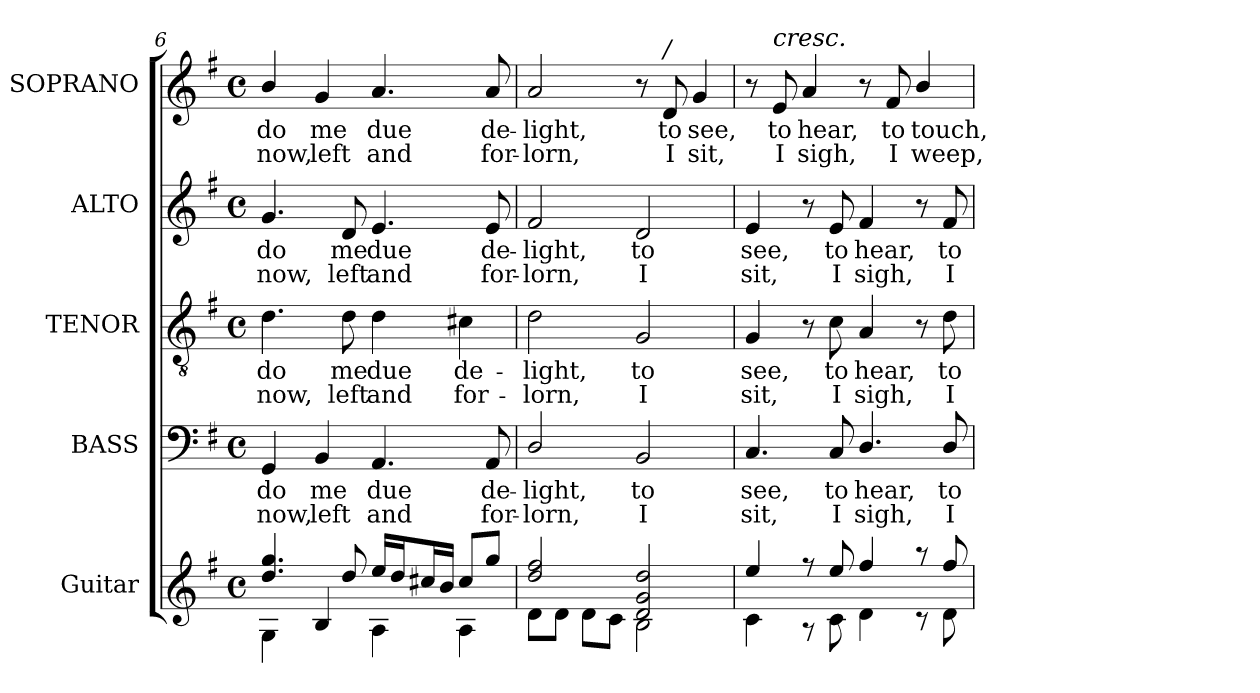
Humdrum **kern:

**kern	**kern	**text	**text	**kern	**text	**text	**kern	**text	**text	**kern	**text	**text	**dynam
*part5	*part4	*part4	*part4	*part3	*part3	*part3	*part2	*part2	*part2	*part1	*part1	*part1	*part1
*staff5	*staff4	*staff4	*staff4	*staff3	*staff3	*staff3	*staff2	*staff2	*staff2	*staff1	*staff1	*staff1	*staff1
*I"Guitar	*I"BASS	*	*	*I"TENOR	*	*	*I"ALTO	*	*	*I"SOPRANO	*	*	*
*	*I'B.	*	*	*I'T.	*	*	*I'A.	*	*	*I'S.	*	*	*
*clefG2	*clefF4	*	*	*clefGv2	*	*	*clefG2	*	*	*clefG2	*	*	*
*ITrd7c12	*	*	*	*ITrd7c12	*	*	*	*	*	*	*	*	*
*k[f#]	*k[f#]	*	*	*k[f#]	*	*	*k[f#]	*	*	*k[f#]	*	*	*
*G:	*G:	*	*	*G:	*	*	*G:	*	*	*G:	*	*	*
*M4/4	*M4/4	*	*	*M4/4	*	*	*M4/4	*	*	*M4/4	*	*	*
*met(c)	*met(c)	*	*	*met(c)	*	*	*met(c)	*	*	*met(c)	*	*	*
=6	=6	=6	=6	=6	=6	=6	=6	=6	=6	=6	=6	=6	=6
*^	*	*	*	*	*	*	*	*	*	*	*	*	*
!	!	!	!LO:LY:b:color=#000000	!LO:LY:b:color=#000000	!	!	!	!	!	!	!	!	!	!
!	!	!	!	!	!	!LO:LY:b:color=#000000	!LO:LY:b:color=#000000	!	!	!	!	!	!	!
!	!	!	!	!	!	!	!	!	!LO:LY:b:color=#000000	!LO:LY:b:color=#000000	!	!	!	!
!	!	!	!	!	!	!	!	!	!	!	!	!LO:LY:b:color=#000000	!LO:LY:b:color=#000000	!
4.di/ 4.gi	4GGi\	4GGi/	do	now,	4.Di\	do	now,	4.gi/	do	now,	4bi/	do	now,	.
!	!	!	!LO:LY:b:color=#000000	!LO:LY:b:color=#000000	!	!	!	!	!	!	!	!	!	!
!	!	!	!	!	!	!	!	!	!	!	!	!LO:LY:b:color=#000000	!LO:LY:b:color=#000000	!
.	4BBi/	4BBi/	me	left	.	.	.	.	.	.	4gi/	me	left	.
!	!	!	!	!	!	!LO:LY:b:color=#000000	!LO:LY:b:color=#000000	!	!	!	!	!	!	!
!	!	!	!	!	!	!	!	!	!LO:LY:b:color=#000000	!LO:LY:b:color=#000000	!	!	!	!
8di/	.	.	.	.	8Di\	me	left	8di/	me	left	.	.	.	.
!	!	!	!LO:LY:b:color=#000000	!LO:LY:b:color=#000000	!	!	!	!	!	!	!	!	!	!
!	!	!	!	!	!	!LO:LY:b:color=#000000	!LO:LY:b:color=#000000	!	!	!	!	!	!	!
!	!	!	!	!	!	!	!	!	!LO:LY:b:color=#000000	!LO:LY:b:color=#000000	!	!	!	!
!	!	!	!	!	!	!	!	!	!	!	!	!LO:LY:b:color=#000000	!LO:LY:b:color=#000000	!
16ei/LL	4AAi\	4.AAi/	due	and	4Di\	due	and	4.ei/	due	and	4.ai/	due	and	.
16di/J	.	.	.	.	.	.	.	.	.	.	.	.	.	.
16c#Xi/L	.	.	.	.	.	.	.	.	.	.	.	.	.	.
16Bi/JJ	.	.	.	.	.	.	.	.	.	.	.	.	.	.
!	!	!	!	!	!	!LO:LY:b:color=#000000	!LO:LY:b:color=#000000	!	!	!	!	!	!	!
8c#i/L	4AAi\	.	.	.	4C#Xi\	de-	for-	.	.	.	.	.	.	.
!	!	!	!LO:LY:b:color=#000000	!LO:LY:b:color=#000000	!	!	!	!	!	!	!	!	!	!
!	!	!	!	!	!	!	!	!	!LO:LY:b:color=#000000	!LO:LY:b:color=#000000	!	!	!	!
!	!	!	!	!	!	!	!	!	!	!	!	!LO:LY:b:color=#000000	!LO:LY:b:color=#000000	!
8gi/J	.	8AAi/	de-	for-	.	.	.	8ei/	de-	for-	8ai/	de-	for-	.
=7	=7	=7	=7	=7	=7	=7	=7	=7	=7	=7	=7	=7	=7	=7
!	!	!	!LO:LY:b:color=#000000	!LO:LY:b:color=#000000	!	!	!	!	!	!	!	!	!	!
!	!	!	!	!	!	!LO:LY:b:color=#000000	!LO:LY:b:color=#000000	!	!	!	!	!	!	!
!	!	!	!	!	!	!	!	!	!LO:LY:b:color=#000000	!LO:LY:b:color=#000000	!	!	!	!
!	!	!	!	!	!	!	!	!	!	!	!	!LO:LY:b:color=#000000	!LO:LY:b:color=#000000	!
2di/ 2f#i	8Di\L	2Di/	-light,	-lorn,	2Di\	-light,	-lorn,	2f#i/	-light,	-lorn,	2ai/	-light,	-lorn,	.
.	8Di\J	.	.	.	.	.	.	.	.	.	.	.	.	.
.	8Di\L	.	.	.	.	.	.	.	.	.	.	.	.	.
.	8Ci\J	.	.	.	.	.	.	.	.	.	.	.	.	.
!	!	!	!LO:LY:b:color=#000000	!LO:LY:b:color=#000000	!	!	!	!	!	!	!	!	!	!
!	!	!	!	!	!	!LO:LY:b:color=#000000	!LO:LY:b:color=#000000	!	!	!	!	!	!	!
!	!	!	!	!	!	!	!	!	!LO:LY:b:color=#000000	!LO:LY:b:color=#000000	!	!	!	!
2Di/ 2Gi 2di	2BBi\	2BBi/	to	I	2GGi/	to	I	2di/	to	I	8r	.	.	.
!	!	!	!	!	!	!	!	!	!	!	!LO:TX:a:i:t=/	!	!	!
!	!	!	!	!	!	!	!	!	!	!	!	!LO:LY:b:color=#000000	!LO:LY:b:color=#000000	!
.	.	.	.	.	.	.	.	.	.	.	8di/	to	I	p mf
!	!	!	!	!	!	!	!	!	!	!	!	!LO:LY:b:color=#000000	!LO:LY:b:color=#000000	!
.	.	.	.	.	.	.	.	.	.	.	4gi/	see,	sit,	.
=8	=8	=8	=8	=8	=8	=8	=8	=8	=8	=8	=8	=8	=8	=8
!	!	!	!LO:LY:b:color=#000000	!LO:LY:b:color=#000000	!	!	!	!	!	!	!	!	!	!
!	!	!	!	!	!	!LO:LY:b:color=#000000	!LO:LY:b:color=#000000	!	!	!	!	!	!	!
!	!	!	!	!	!	!	!	!	!LO:LY:b:color=#000000	!LO:LY:b:color=#000000	!	!	!	!
4ei/	4Ci\	4.Ci/	see,	sit,	4GGi/	see,	sit,	4ei/	see,	sit,	8r	.	.	.
!	!	!	!	!	!	!	!	!	!	!	!LO:TX:a:i:t=cresc.	!	!	!
!	!	!	!	!	!	!	!	!	!	!	!	!LO:LY:b:color=#000000	!LO:LY:b:color=#000000	!
.	.	.	.	.	.	.	.	.	.	.	8ei/	to	I	.
!	!	!	!	!	!	!	!	!	!	!	!	!LO:LY:b:color=#000000	!LO:LY:b:color=#000000	!
8r	8r	.	.	.	8r	.	.	8r	.	.	4ai/	hear,	sigh,	.
!	!	!	!LO:LY:b:color=#000000	!LO:LY:b:color=#000000	!	!	!	!	!	!	!	!	!	!
!	!	!	!	!	!	!LO:LY:b:color=#000000	!LO:LY:b:color=#000000	!	!	!	!	!	!	!
!	!	!	!	!	!	!	!	!	!LO:LY:b:color=#000000	!LO:LY:b:color=#000000	!	!	!	!
8ei/	8Ci\	8Ci/	to	I	8Ci\	to	I	8ei/	to	I	.	.	.	.
!	!	!	!LO:LY:b:color=#000000	!LO:LY:b:color=#000000	!	!	!	!	!	!	!	!	!	!
!	!	!	!	!	!	!LO:LY:b:color=#000000	!LO:LY:b:color=#000000	!	!	!	!	!	!	!
!	!	!	!	!	!	!	!	!	!LO:LY:b:color=#000000	!LO:LY:b:color=#000000	!	!	!	!
4f#i/	4Di\	4.Di/	hear,	sigh,	4AAi/	hear,	sigh,	4f#i/	hear,	sigh,	8r	.	.	.
!	!	!	!	!	!	!	!	!	!	!	!	!LO:LY:b:color=#000000	!LO:LY:b:color=#000000	!
.	.	.	.	.	.	.	.	.	.	.	8f#i/	to	I	.
!	!	!	!	!	!	!	!	!	!	!	!	!LO:LY:b:color=#000000	!LO:LY:b:color=#000000	!
8r	8r	.	.	.	8r	.	.	8r	.	.	4bi/	touch,	weep,	.
!	!	!	!LO:LY:b:color=#000000	!LO:LY:b:color=#000000	!	!	!	!	!	!	!	!	!	!
!	!	!	!	!	!	!LO:LY:b:color=#000000	!LO:LY:b:color=#000000	!	!	!	!	!	!	!
!	!	!	!	!	!	!	!	!	!LO:LY:b:color=#000000	!LO:LY:b:color=#000000	!	!	!	!
8f#i/	8Di\	8Di/	to	I	8Di\	to	I	8f#i/	to	I	.	.	.	.
*v	*v	*	*	*	*	*	*	*	*	*	*	*	*	*
=	=	=	=	=	=	=	=	=	=	=	=	=	=
*-	*-	*-	*-	*-	*-	*-	*-	*-	*-	*-	*-	*-	*-
